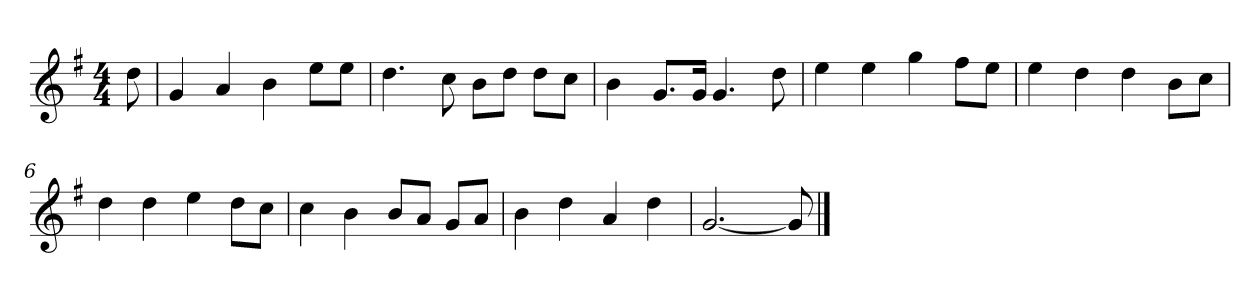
**kern
*part1
*staff1
*k[f#]
*M4/4
*MM120
=
8dd
=1
4g
4a
4b
8eeL
8eeJ
=2
4.dd
8cc
8bL
8ddJ
8ddL
8ccJ
=3
4b
8.gL
16gJk
4.g
8dd
=4
4ee
4ee
4gg
8ff#L
8eeJ
=5
4ee
4dd
4dd
8bL
8ccJ
=6
4dd
4dd
4ee
8ddL
8ccJ
=7
4cc
4b
8bL
8aJ
8gL
8aJ
=8
4b
4dd
4a
4dd
=9
[2.g
8g]
==
*-
